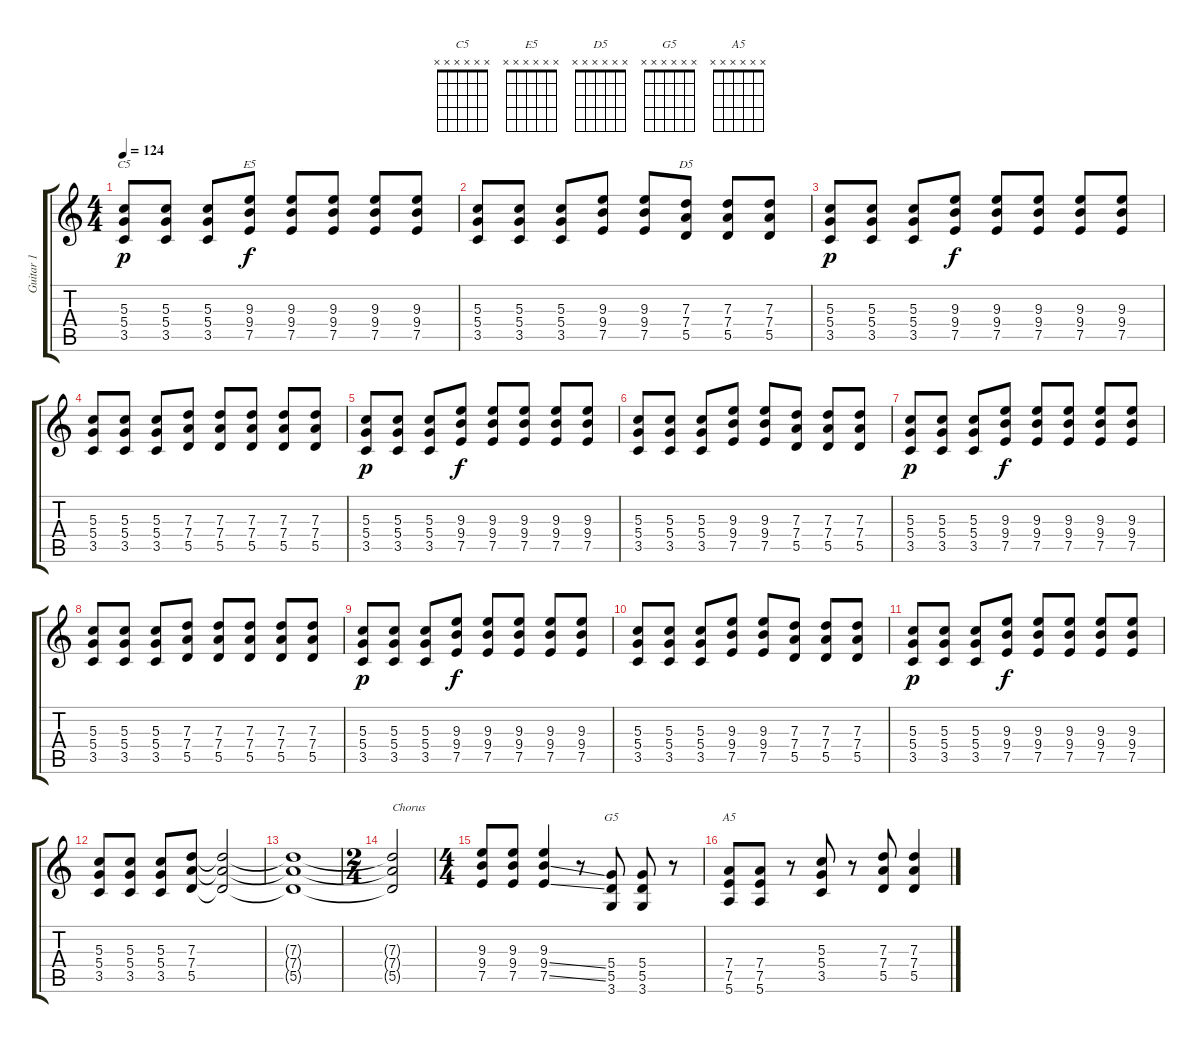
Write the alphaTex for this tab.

\track ("Guitar 1" "Guitar 1") {instrument distortionguitar}
\staff {score tabs}
\tuning (E4 B3 G3 D3 A2 E2) {hide}
\chord ("C5" x x x x x x) {firstfret 0}
\chord ("E5" x x x x x x) {firstfret 0}
\chord ("D5" x x x x x x) {firstfret 0}
\chord ("G5" x x x x x x) {firstfret 0}
\chord ("A5" x x x x x x) {firstfret 0}
\ts (4 4)
\tempo 124
\clef g2
\ks c
(5.3 5.4 3.5).8{ch "C5" dy p} (5.3 5.4 3.5).8 (5.3 5.4 3.5).8 (9.3 9.4 7.5).8{ch "E5" dy f} (9.3 9.4 7.5).8 (9.3 9.4 7.5).8 (9.3 9.4 7.5).8 (9.3 9.4 7.5).8 |
(5.3 5.4 3.5).8 (5.3 5.4 3.5).8 (5.3 5.4 3.5).8 (9.3 9.4 7.5).8 (9.3 9.4 7.5).8 (7.3 7.4 5.5).8{ch "D5"} (7.3 7.4 5.5).8 (7.3 7.4 5.5).8 |
(5.3 5.4 3.5).8{dy p} (5.3 5.4 3.5).8 (5.3 5.4 3.5).8 (9.3 9.4 7.5).8{dy f} (9.3 9.4 7.5).8 (9.3 9.4 7.5).8 (9.3 9.4 7.5).8 (9.3 9.4 7.5).8 |
(5.3 5.4 3.5).8 (5.3 5.4 3.5).8 (5.3 5.4 3.5).8 (7.3 7.4 5.5).8 (7.3 7.4 5.5).8 (7.3 7.4 5.5).8 (7.3 7.4 5.5).8 (7.3 7.4 5.5).8 |
(5.3 5.4 3.5).8{dy p} (5.3 5.4 3.5).8 (5.3 5.4 3.5).8 (9.3 9.4 7.5).8{dy f} (9.3 9.4 7.5).8 (9.3 9.4 7.5).8 (9.3 9.4 7.5).8 (9.3 9.4 7.5).8 |
(5.3 5.4 3.5).8 (5.3 5.4 3.5).8 (5.3 5.4 3.5).8 (9.3 9.4 7.5).8 (9.3 9.4 7.5).8 (7.3 7.4 5.5).8 (7.3 7.4 5.5).8 (7.3 7.4 5.5).8 |
(5.3 5.4 3.5).8{dy p} (5.3 5.4 3.5).8 (5.3 5.4 3.5).8 (9.3 9.4 7.5).8{dy f} (9.3 9.4 7.5).8 (9.3 9.4 7.5).8 (9.3 9.4 7.5).8 (9.3 9.4 7.5).8 |
(5.3 5.4 3.5).8 (5.3 5.4 3.5).8 (5.3 5.4 3.5).8 (7.3 7.4 5.5).8 (7.3 7.4 5.5).8 (7.3 7.4 5.5).8 (7.3 7.4 5.5).8 (7.3 7.4 5.5).8 |
(5.3 5.4 3.5).8{dy p} (5.3 5.4 3.5).8 (5.3 5.4 3.5).8 (9.3 9.4 7.5).8{dy f} (9.3 9.4 7.5).8 (9.3 9.4 7.5).8 (9.3 9.4 7.5).8 (9.3 9.4 7.5).8 |
(5.3 5.4 3.5).8 (5.3 5.4 3.5).8 (5.3 5.4 3.5).8 (9.3 9.4 7.5).8 (9.3 9.4 7.5).8 (7.3 7.4 5.5).8 (7.3 7.4 5.5).8 (7.3 7.4 5.5).8 |
(5.3 5.4 3.5).8{dy p} (5.3 5.4 3.5).8 (5.3 5.4 3.5).8 (9.3 9.4 7.5).8{dy f} (9.3 9.4 7.5).8 (9.3 9.4 7.5).8 (9.3 9.4 7.5).8 (9.3 9.4 7.5).8 |
(5.3 5.4 3.5).8 (5.3 5.4 3.5).8 (5.3 5.4 3.5).8 (7.3 7.4 5.5).8 (7.3{t} 7.4{t} 5.5{t}).2 |
(7.3{t} 7.4{t} 5.5{t}).1 |
\ts (2 4)
(7.3{t} 7.4{t} 5.5{t}).2{txt "Chorus"} |
\ts (4 4)
(9.3 9.4 7.5).8 (9.3 9.4 7.5).8 (9.3 9.4{ss} 7.5{ss}).4 r.8 (5.4 5.5 3.6).8{ch "G5"} (5.4 5.5 3.6).8 r.8 |
(7.4 7.5 5.6).8{ch "A5"} (7.4 7.5 5.6).8 r.8 (5.3 5.4 3.5).8 r.8 (7.3 7.4 5.5).8 (7.3 7.4 5.5).4
